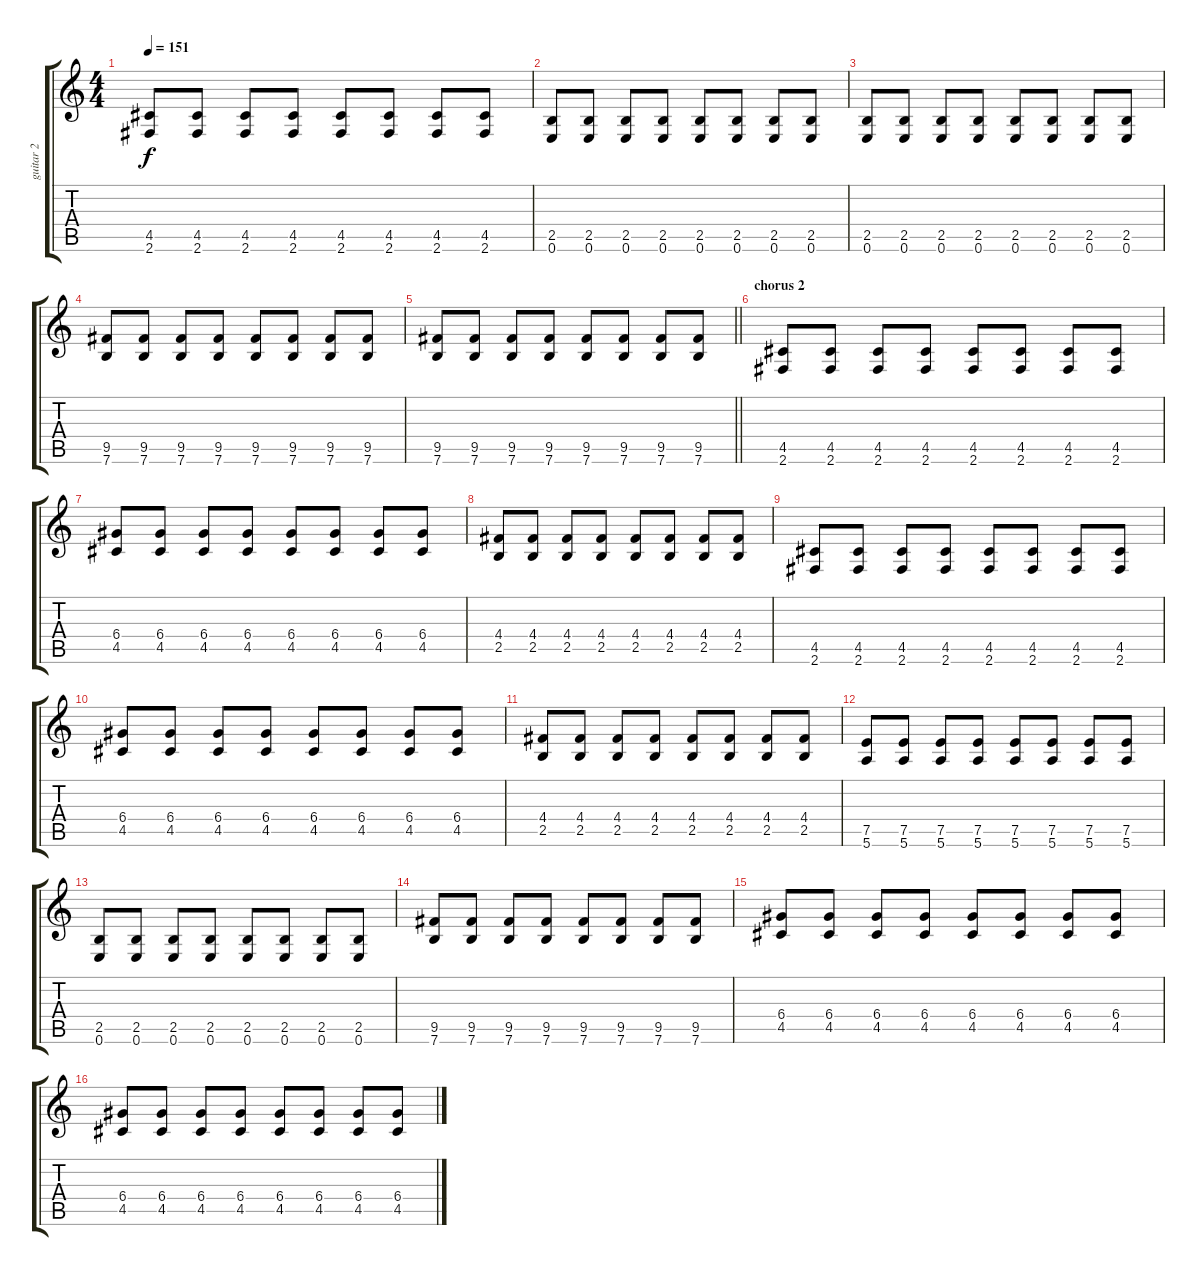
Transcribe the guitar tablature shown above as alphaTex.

\track ("guitar 2" "guitar 2") {instrument distortionguitar}
\staff {score tabs}
\tuning (E4 B3 G3 D3 A2 E2) {hide}
\ts (4 4)
\tempo 151
\clef g2
\ks c
(4.5 2.6).8{dy f} (4.5 2.6).8 (4.5 2.6).8 (4.5 2.6).8 (4.5 2.6).8 (4.5 2.6).8 (4.5 2.6).8 (4.5 2.6).8 |
(2.5 0.6).8 (2.5 0.6).8 (2.5 0.6).8 (2.5 0.6).8 (2.5 0.6).8 (2.5 0.6).8 (2.5 0.6).8 (2.5 0.6).8 |
(2.5 0.6).8 (2.5 0.6).8 (2.5 0.6).8 (2.5 0.6).8 (2.5 0.6).8 (2.5 0.6).8 (2.5 0.6).8 (2.5 0.6).8 |
(9.5 7.6).8 (9.5 7.6).8 (9.5 7.6).8 (9.5 7.6).8 (9.5 7.6).8 (9.5 7.6).8 (9.5 7.6).8 (9.5 7.6).8 |
\barLineRight lightlight
(9.5 7.6).8 (9.5 7.6).8 (9.5 7.6).8 (9.5 7.6).8 (9.5 7.6).8 (9.5 7.6).8 (9.5 7.6).8 (9.5 7.6).8 |
\section ("" "chorus 2")
(4.5 2.6).8 (4.5 2.6).8 (4.5 2.6).8 (4.5 2.6).8 (4.5 2.6).8 (4.5 2.6).8 (4.5 2.6).8 (4.5 2.6).8 |
(6.4 4.5).8 (6.4 4.5).8 (6.4 4.5).8 (6.4 4.5).8 (6.4 4.5).8 (6.4 4.5).8 (6.4 4.5).8 (6.4 4.5).8 |
(4.4 2.5).8 (4.4 2.5).8 (4.4 2.5).8 (4.4 2.5).8 (4.4 2.5).8 (4.4 2.5).8 (4.4 2.5).8 (4.4 2.5).8 |
(4.5 2.6).8 (4.5 2.6).8 (4.5 2.6).8 (4.5 2.6).8 (4.5 2.6).8 (4.5 2.6).8 (4.5 2.6).8 (4.5 2.6).8 |
(6.4 4.5).8 (6.4 4.5).8 (6.4 4.5).8 (6.4 4.5).8 (6.4 4.5).8 (6.4 4.5).8 (6.4 4.5).8 (6.4 4.5).8 |
(4.4 2.5).8 (4.4 2.5).8 (4.4 2.5).8 (4.4 2.5).8 (4.4 2.5).8 (4.4 2.5).8 (4.4 2.5).8 (4.4 2.5).8 |
(7.5 5.6).8 (7.5 5.6).8 (7.5 5.6).8 (7.5 5.6).8 (7.5 5.6).8 (7.5 5.6).8 (7.5 5.6).8 (7.5 5.6).8 |
(2.5 0.6).8 (2.5 0.6).8 (2.5 0.6).8 (2.5 0.6).8 (2.5 0.6).8 (2.5 0.6).8 (2.5 0.6).8 (2.5 0.6).8 |
(9.5 7.6).8 (9.5 7.6).8 (9.5 7.6).8 (9.5 7.6).8 (9.5 7.6).8 (9.5 7.6).8 (9.5 7.6).8 (9.5 7.6).8 |
(6.4 4.5).8 (6.4 4.5).8 (6.4 4.5).8 (6.4 4.5).8 (6.4 4.5).8 (6.4 4.5).8 (6.4 4.5).8 (6.4 4.5).8 |
(6.4 4.5).8 (6.4 4.5).8 (6.4 4.5).8 (6.4 4.5).8 (6.4 4.5).8 (6.4 4.5).8 (6.4 4.5).8 (6.4 4.5).8
